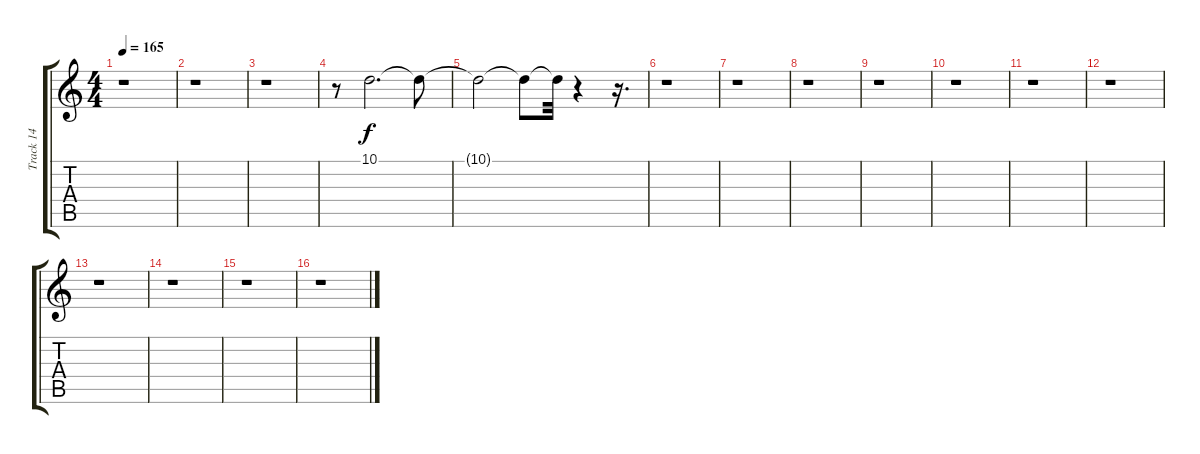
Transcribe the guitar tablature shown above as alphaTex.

\track ("Track 14" "Track 14") {instrument reversecymbal}
\staff {score tabs}
\tuning (E4 B3 G3 D3 A2 E2) {hide}
\ts (4 4)
\tempo 165
\clef g2
\ks c
r.1{dy f} |
r.1 |
r.1 |
r.8 10.1.2{d} 10.1{t}.8 |
10.1{t}.2 10.1{t}.8 10.1{t}.32 r.4 r.16{d} |
r.1 |
r.1 |
r.1 |
r.1 |
r.1 |
r.1 |
r.1 |
r.1 |
r.1 |
r.1 |
r.1
